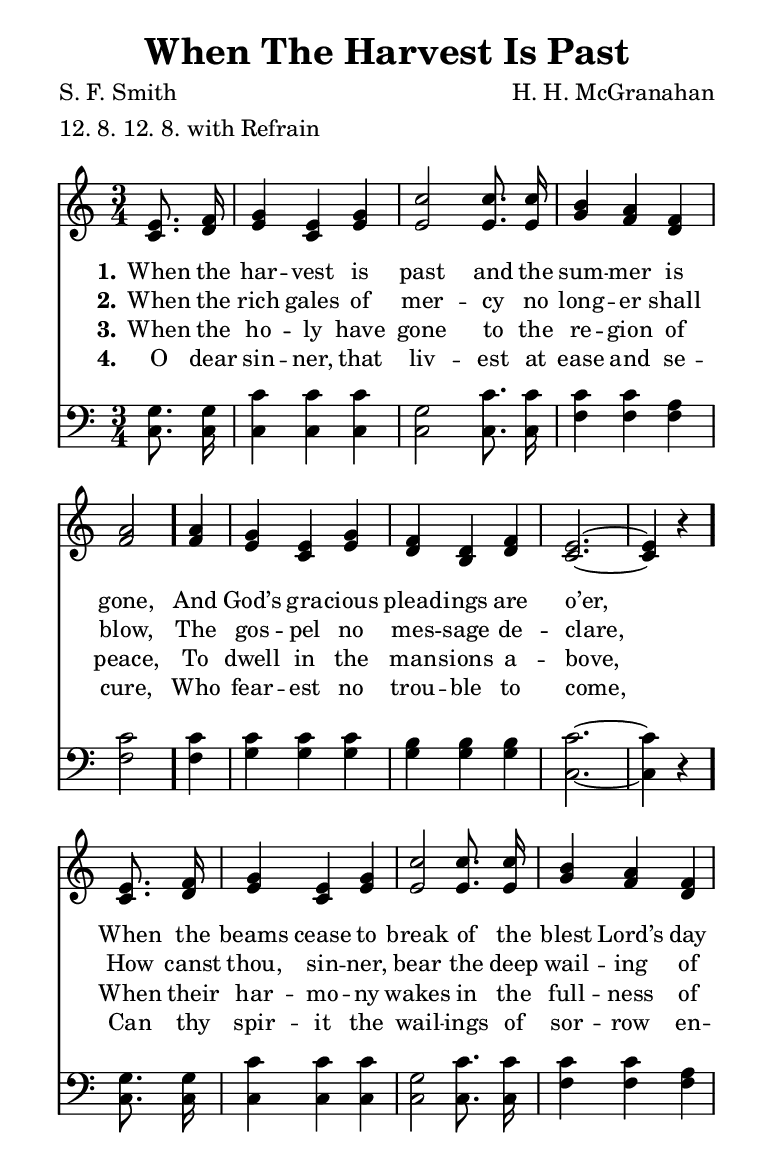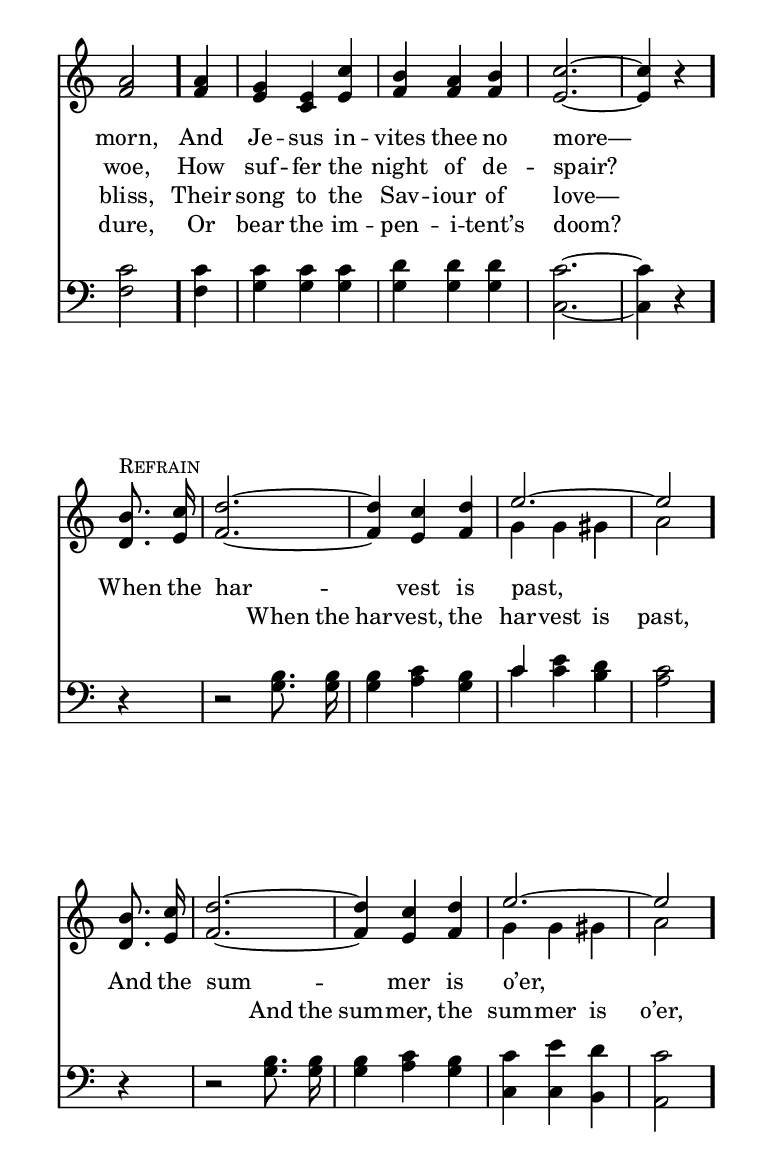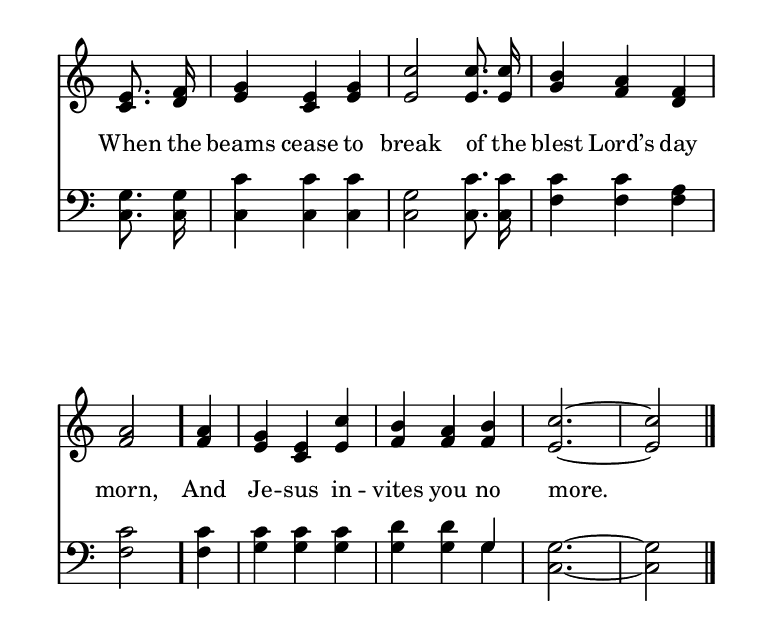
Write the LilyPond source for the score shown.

\include "common/global.ily"
\paper {
  \include "common/paper.ily"
  ragged-last-bottom = ##t
  page-count = #(cond (is-eogsized 2) (#t #f))
}

\header{
  hymnnumber = "136"
  title = "When The Harvest Is Past"
  tunename = ""
  meter = "12. 8. 12. 8. with Refrain"
  poet = "S. F. Smith"
  composer = "H. H. McGranahan"
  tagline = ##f
}

patternA = { e8. f16 | g4 e g | c2 c8. c16 | b4 a f | a2 }
patternB = { a4 | g e g | f d f | e2. ~ | e4 c }

global = {
  \include "common/overrides.ily"
  \override Staff.TimeSignature.style = #'numbered
  \time 3/4
  \override Score.MetronomeMark.transparent = ##t % hide all fermata changes too
  \tempo 4=110
  \key c \major
  \partial 4
  \autoBeamOff
}

notesSoprano = {
\global
\relative c' {

  e8. f16 | g4 e g | c2 c8. c16 | b4 a f | a2
  a4 | g e g | f d f | e2. ~ | e4 r
  e8. f16 | g4 e g | c2 c8. c16 | b4 a f | a2
  a4 | g e c' | b a b | c2. ~ | c4 r

  << s^\markup { \small \caps "Refrain" }
  { b8. c16 | d2. ~ | d4 c d | e2. ~ | e2 } >>
  b8. c16 | d2. ~ | d4 c d | e2. ~ | e2
  e,8. f16 | g4 e g | c2 c8. c16 | b4 a f | a2
  a4 | g e c' | b a b | c2. ~ | c2

  \bar "|."

}
}

notesAlto = {
\global
\relative e' {

  \changePitch \patternA { c d | e c e | e e e | g f d | f }
  \changePitch \patternB { f | e c e | d b d | c | c r }
  \changePitch \patternA { c d | e c e | e e e | g f d | f }
  \changePitch \patternB { f | e c e | f f f | e | e r }

  d8.  e16 | f2. ~ | f4 e f | g g gis | a2
  d,8. e16 | f2. ~ | f4 e f | g g gis | a2
  \changePitch \patternA { c, d | e c e | e e e | g f d | f }
  f4 | e c e | f f f | e2. ~ | e2

}
}

notesTenor = {
\global
\relative a {

  \changePitch \patternA { g g | c c c | g c c | c c a | c }
  \changePitch \patternB { c | c c c | b b b | c | c r }
  \changePitch \patternA { g g | c c c | g c c | c c a | c }
  \changePitch \patternB { c | c c c | d d d | c | c r }

  r4 | r2 b8. b16 | b4 c b | c e d | c2
  r4 | r2 b8. b16 | b4 c b | c e d | c2
  \changePitch \patternA { g g | c c c | g c c | c c a | c }
  c4 | c c c | d d g, | g2. ~ | g2

}
}

notesBass = {
\global
\relative f {

  \changePitch \patternA { c c | c c c | c c c | f f f | f }
  \changePitch \patternB { f | g g g | g g g | c, | c r }
  \changePitch \patternA { c c | c c c | c c c | f f f | f }
  \changePitch \patternB { f | g g g | g g g | c, | c r }

  r4 | r2 g'8. g16 | g4 a g | c c b | a2
  r4 | r2 g8. g16 | g4 a g | c, c b | a2
  \changePitch \patternA { c c | c c c | c c c | f f f | f }
  f4 | g g g | g g g | c,2. ~ | c2

}
}

Refrain = \lyricmode {

When the har -- vest is past, \bar "."
And the sum -- mer is o’er, \bar "."
When the beams cease to break of the blest Lord’s day morn, \bar "."
And Je -- sus in -- vites you no more. % "you" in refrain vs. "thee" in verses

}

wordsA = \lyricmode {
\set stanza = "1."

When the har -- vest is past and the sum -- mer is gone, \bar "."
And God’s gra -- cious plead -- ings are o’er, \bar "."
When the beams cease to break of the blest Lord’s day morn, \bar "."
And Je -- sus in -- vites thee no more— \bar "."

}

wordsB = \lyricmode {
\set stanza = "2."

When the rich gales of mer -- cy no long -- er shall blow,
The gos -- pel no mes -- sage de -- clare,
How canst thou, sin -- ner, bear the deep wail -- ing of woe,
How suf -- fer the night of de -- spair?

\Refrain

}

wordsC = \lyricmode {
\set stanza = "3."

When the ho -- ly have gone to the re -- gion of peace,
To dwell in the man -- sions a -- bove,
When their har -- mo -- ny wakes in the full -- ness of bliss,
Their song to the Sav -- iour of love—

}

wordsD = \lyricmode {
\set stanza = "4."

O dear sin -- ner, that liv -- est at ease and se -- cure,
Who fear -- est no trou -- ble to come,
Can thy spir -- it the wail -- ings of sor -- row en -- dure,
Or bear the im -- pen -- i -- tent’s doom?

}

underWords = \lyricmode {

{ \repeat unfold 40 { \skip 4 } }
When the har -- vest, the har -- vest is past,
And the sum -- mer, the sum -- mer is o’er,

}

\score {
  \context ChoirStaff <<
    \context Staff = upper <<
      \set ChoirStaff.systemStartDelimiter = #'SystemStartBar
      \partcombine #'(2 . 9) \notesSoprano \notesAlto
      \context NullVoice = sopranos { \voiceOne << \notesSoprano >> }
      \context NullVoice = altos { \voiceTwo << \notesAlto >> }
      \context Lyrics = one   \lyricsto sopranos \wordsA
      \context Lyrics = two   \lyricsto sopranos \wordsB
      \context Lyrics = three \lyricsto sopranos \wordsC
      \context Lyrics = four  \lyricsto sopranos \wordsD
    >>
    \context Staff = men <<
      \clef bass
      \partcombine #'(2 . 9) \notesTenor \notesBass
      \context NullVoice = tenors { \voiceOne << \notesTenor >> }
      \context NullVoice = basses { \voiceTwo << \notesBass >> }
    >>
    \context Lyrics = three \lyricsto tenors \underWords
  >>
  \layout {
    \include "common/layout.ily"
  }
  \midi{
    \include "common/midi.ily"
  }
}

\version "2.19.49"  % necessary for upgrading to future LilyPond versions.

% vi:set et ts=2 sw=2 ai nocindent syntax=lilypond:
